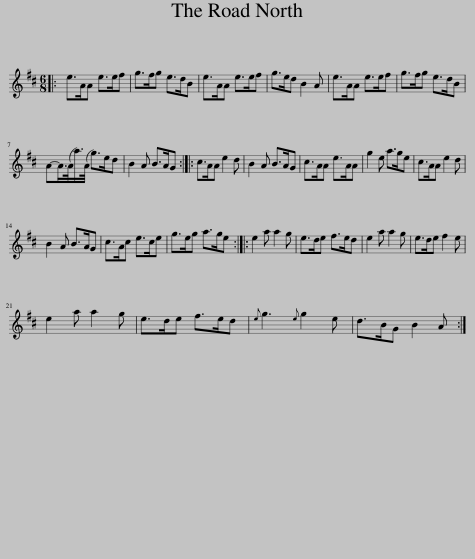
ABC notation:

X:1
L:1/8
M:6/8
I:linebreak $
K:D
V:1 treble
V:1
|: e>AA e>ef | g>fg e>dB | e>AA e>ef | g>ed B2 A | e>AA e>ef | %5
 g>fg e>dB |$ A-A/>(A/a/>)(A/ g>)ed | B2 A B>AG :: c>AA e2 d | B2 A B>AG | %10
 c>AA e>AA | g2 e a>ge | c>AA e2 d |$ B2 A B>AG | c>Ac e>ce | %15
 g>eg a>ge :: e2 a a2 g | e>de f>ed | e2 a a2 g | e>de f2 e |$ %20
 e2 a a2 g | e>de f>ed |{e} g3{e} g2 e | d>BG B2 A :| %24
